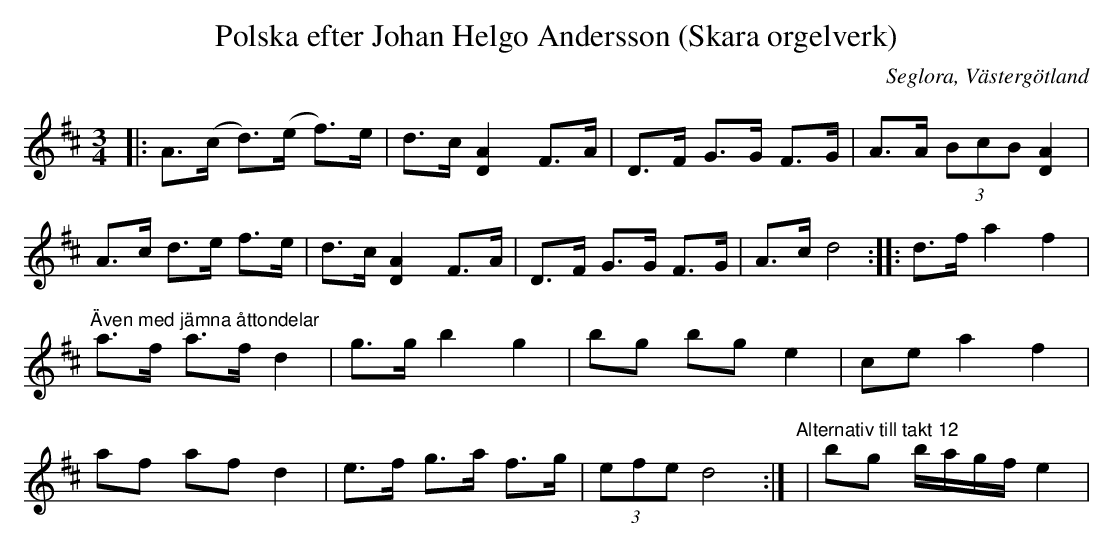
X:1
T:Polska efter Johan Helgo Andersson (Skara orgelverk)
O:Seglora, Västergötland
M:3/4
L:1/8
K:D
|: A>(c d>)(e f>)e| d>c [A2D2] F>A | D>F G>G F>G | A>A (3BcB [A2D2] |!
   A>c d>e f>e| d>c [A2D2] F>A | D>F G>G F>G | A>c d4 :|!
|: d>f a2 f2 |"^Även med jämna åttondelar" a>f a>f d2 | g>g b2 g2 | bg bg e2 |!
ce a2 f2 | af af d2 | e>f g>a f>g | (3efe d4 :|!
"^Alternativ till takt 12"| bg b/2a/2g/2f/2 e2 |!
